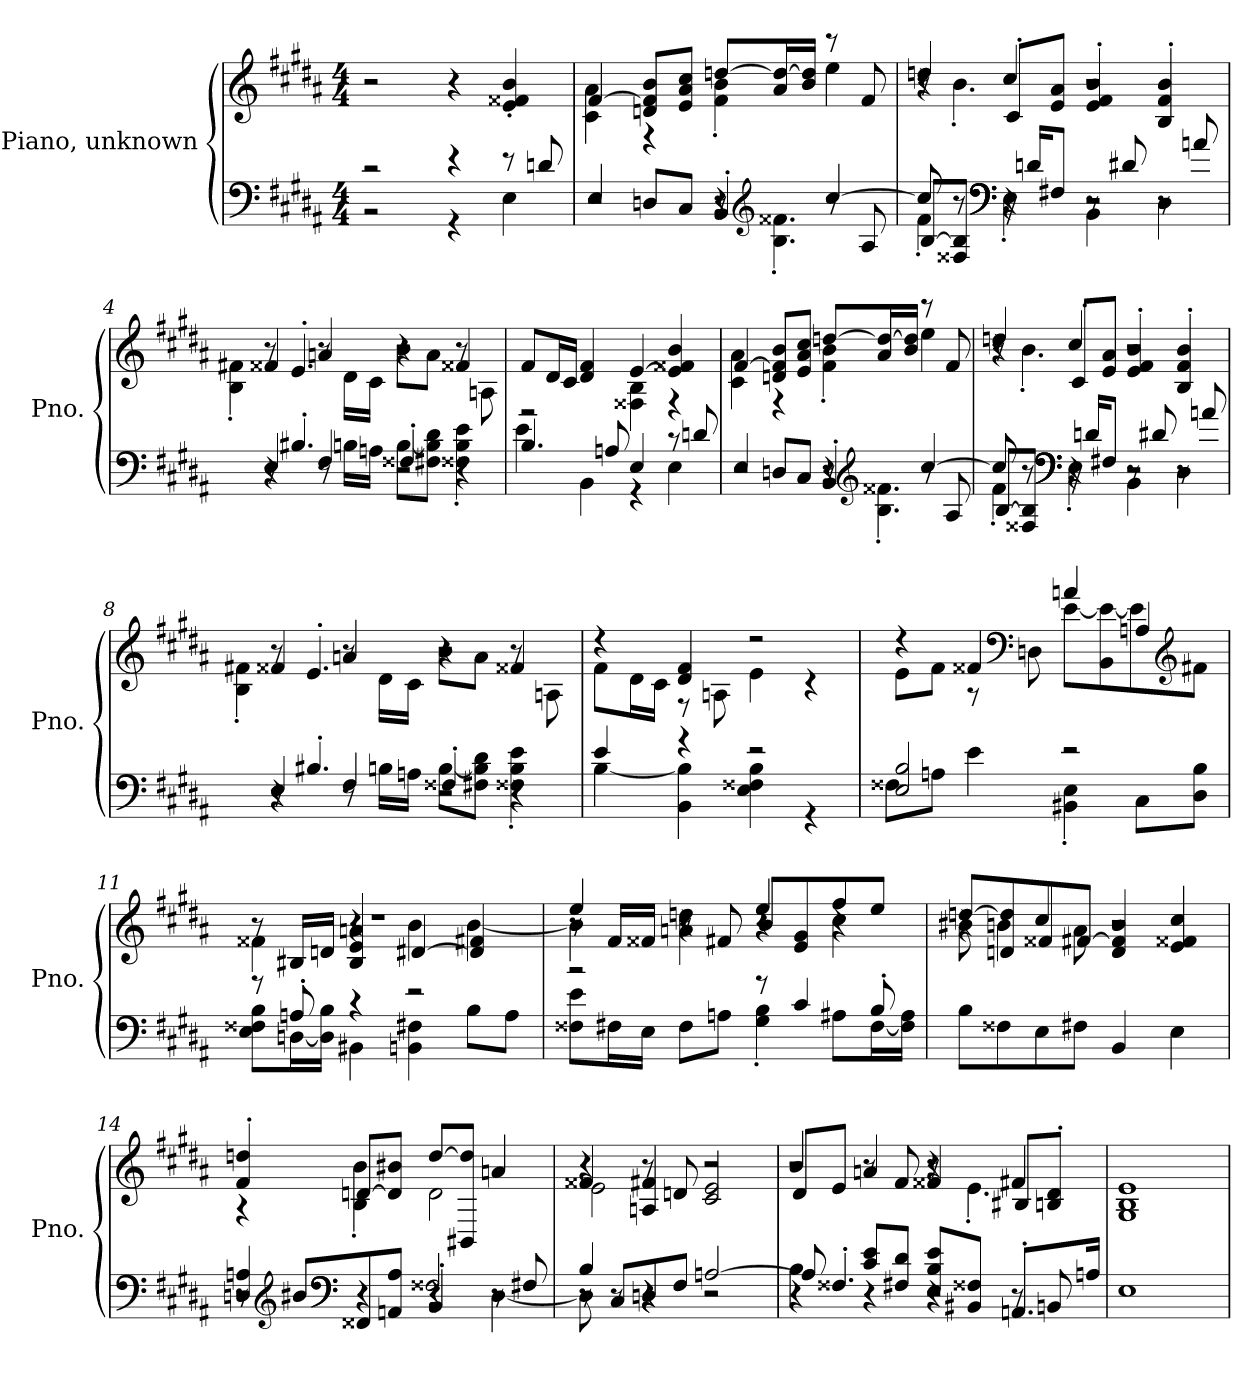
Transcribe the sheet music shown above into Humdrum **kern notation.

**kern	**kern
*part1	*part1
*staff2	*staff1
*I"Piano, unknown	*
*I'Pno.	*
*clefF4	*clefG2
*k[f#c#g#d#a#]	*k[f#c#g#d#a#]
*M4/4	*M4/4
*MM120	*MM120
=1	=1
*^	*
2r	2r	2r
4r	4r	4r
8r	4E\	4e/' 4f##X/' 4b/'
8dn/	.	.
=2	=2	=2
*	*^	*^
2r	2r	4E/	[4f#/	4c#\ 4a#\
.	.	8Dn/L	8dn/ 8f#/] 8b/L	4r
.	.	8C#/J	8e/ 8a#/ 8cc#/J	.
4r	8r	4BB'/	[8ddn/L	4f#\' 4b\'
*clefG2	*	*	*	*
.	4.B\' 4.f##X\'	.	16a#/ 16dd/_L	.
.	.	.	16b/ 16dd/]JJ	.
[4cc#/	.	8r	8r	4ee\
.	.	8A#/	8f#/	.
=3	=3	=3	=3	=3
*	*	*	*	*^
8cc#/]	4f#'\	[8B/L	4ddn/	8r	4r
8r	.	8F##X/ 8B/]J	.	4.b'\	.
*clefF4	*	*	*	*	*
4r	4E'\	16r	4cc#/	.	8c#'/L
.	.	16dn/KL	.	.	.
.	.	8F#X/J	.	.	8e/ 8a#/J
2r	4BB\	8r	2r	2r	4e/' 4f#/' 4b/'
.	.	8d#X/	.	.	.
.	4D#\	8r	.	.	4B/' 4f#/' 4b/'
.	.	8an/	.	.	.
!!LO:LB:g=z	!!	!!
=4	=4	=4	=4	=4	=4
8r	4r	4E/	4f##X/	4B\' 4f#X\'	8r
4.B#X'/	.	.	.	.	4.e'/
.	8r	4F#/	4an/	8r	.
.	16Bn\LL	.	.	16d#\LL	.
.	16An\JJ	.	.	16c#\JJ	.
2r	[8B\L	4F##X'/	4r	8b\L	2r
.	8F#X\ 8B\] 8d#\J	.	.	8a\J	.
.	4F##X\' 4B\' 4e\'	4r	4f##X/	8r	.
.	.	.	.	8An\	.
*	*v	*v	*	*	*
*	*	*	*v	*v
=5	=5	=5	=5
4.B/	4e\	8f#/L	2r
.	.	16d#/L	.
.	.	16c#/JJ	.
.	4BB\	4d#/ 4f#/	.
8An/	.	.	.
4E/	4r	[4e/	4F##X\ 4B\
8r	4E\	4e/] 4f##X/ 4b/	4r
8dn/	.	.	.
=6	=6	=6	=6
*	*^	*	*
2r	2r	4E/	[4f#/	4c#\ 4a#\
.	.	8Dn/L	8dn/ 8f#/] 8b/L	4r
.	.	8C#/J	8e/ 8a#/ 8cc#/J	.
4r	8r	4BB'/	[8ddn/L	4f#\' 4b\'
*clefG2	*	*	*	*
.	4.B\' 4.f##X\'	.	16a#/ 16dd/_L	.
.	.	.	16b/ 16dd/]JJ	.
[4cc#/	.	8r	8r	4ee\
.	.	8A#/	8f#/	.
!!LO:LB:g=z
=7	=7	=7	=7	=7
*	*	*	*	*^
8cc#/]	4f#'\	[8B/L	4ddn/	8r	4r
8r	.	8F##X/ 8B/]J	.	4.b'\	.
*clefF4	*	*	*	*	*
4r	4E'\	16r	4cc#/	.	8c#'/L
.	.	16dn/KL	.	.	.
.	.	8F#X/J	.	.	8e/ 8a#/J
2r	4BB\	8r	2r	2r	4e/' 4f#/' 4b/'
.	.	8d#X/	.	.	.
.	4D#\	8r	.	.	4B/' 4f#/' 4b/'
.	.	8an/	.	.	.
=8	=8	=8	=8	=8	=8
8r	4r	4E/	4f##X/	4B\' 4f#X\'	8r
4.B#X'/	.	.	.	.	4.e'/
.	8r	4F#/	4an/	8r	.
.	16Bn\LL	.	.	16d#\LL	.
.	16An\JJ	.	.	16c#\JJ	.
2r	[8B\L	4F##X'/	4r	8b\L	2r
.	8F#X\ 8B\] 8d#\J	.	.	8a\J	.
.	4F##X\' 4B\' 4e\'	4r	4f##X/	8r	.
.	.	.	.	8An\	.
*	*v	*v	*	*	*
*	*	*	*v	*v
!!LO:LB:g=z
=9	=9	=9	=9
4e/	[4B\	4r	8f#\L
.	.	.	16d#\L
.	.	.	16c#\JJ
4r	4BB\ 4B\]	4d#/ 4f#/	8r
.	.	.	8An\
2r	4E\ 4F##X\ 4B\	2r	4e\
.	4r	.	4r
=10	=10	=10	=10
2E/ 2B/	8F##X\L	4r	8e\L
.	8An\J	.	8f#\J
.	4e\	4f##X/	8r
*	*	*clefF4	*
.	.	.	8Dn\
2r	4BB#X\' 4E\'	4an/	[8e\L
.	.	.	8BB\ 8e\_
.	8C#\L	4An/	8e\]
*	*	*clefG2	*
.	8D#\ 8B\J	.	8f#X\J
=11	=11	=11	=11
*	*	*	*^
8r	8E\ 8F##X\ 8B\L	1r	4f##X\	8r
8An'/	[16Dn\L	.	.	16B#X/LL
.	16D\] 16B\JJ	.	.	16dn/JJ
4r	4BB#X\	.	4r	4B#/ 4e/ 4an/
2r	4BBn\ 4F#X\	.	4b\	[4d#X/
.	8B\L	.	[4b\	4d#/] 4f#X/
.	8A\J	.	.	.
!!LO:LB:g=z	!!	!!
=12	=12	=12	=12	=12
2r	8F##X\ 8e\L	4ee/	4b\]	8r
.	16F#X\L	.	.	16f#/LL
.	16E\JJ	.	.	16f##X/JJ
.	8F#\L	4r	4an\ 4ddn\	8r
.	8An\J	.	.	8f#X/
8r	4G#\' 4B\'	4ee/	4r	8b/L
4c#/	.	.	.	8e/ 8g#/
.	8A#X\L	4r	4cc#\	8ff#/
8B'/	[16F#\L	.	.	8ee/J
.	16F#\] 16A#\JJ	.	.	.
*v	*v	*	*	*
=13	=13	=13	=13
8B\L	4r	8b#X\	[8ddn/L
8F##X\	.	4bn\	8dn/ 8dd/]
8E\	4cc#/	.	8f##X/
8F#X\J	.	8a#\	[8f#X/J
4BB/	2r	2r	4d/ 4f#/] 4b/
4E\	.	.	4e/ 4f##X/ 4cc#/
*	*	*v	*v
!!LO:LB:g=z
=14	=14	=14
*^	*	*
*	*^	*	*
8r	2r	4Dn/ 4An/	4f#/' 4ddn/'	4r
*clefG2	*	*	*	*
8b#X/L	.	.	.	.
*clefF4	*	*	*	*
8FF##X/	.	4r	[8dn/L	4B\' 4b\'
8AAn/ 8A/J	.	.	8d/] 8b#X/J	.
4BB'/	4r	2F##X/	[8dd/L	2d\
.	.	.	8BB#X/ 8dd/]J	.
8r	[4D\	.	4an/	.
8F#X/	.	.	.	.
=15	=15	=15	=15	=15
*	*	*	*	*^
8r	8D\]	4B/	4f##X/	2e\	4r
8C#/L	8r	.	.	.	.
8Dn/	4r	4r	8r	.	4An/ 4f#X/
8F#/J	.	.	8dn/	.	.
2r	2r	[2An/	2c#/ 2e/	2r	2r
!!LO:PB:g=z	!!	!!
=16	=16	=16	=16	=16	=16
4r	4B\	8A/]	4b/	2r	8d#/L
.	.	4.F##X'/	.	.	8e/J
8c#/ 8e/L	4r	.	4an/	.	8r
8F#X/ 8d#/J	.	.	.	.	8f#/
8E/ 8B/ 8e/L	2r	4r	4f##X/	8r	4r
8BB#X/ 8F##X/J	.	.	.	4.e'\	.
8.AAn'/L	.	8r	4f#X/	.	8B#X/L
.	.	8BBn/	.	.	8Bn/' 8d#/'J
16An/Jk	.	.	.	.	.
*v	*v	*v	*	*	*
*	*v	*v	*v
=17	=17
1E	1G# 1B 1e
=	=
*-	*-
